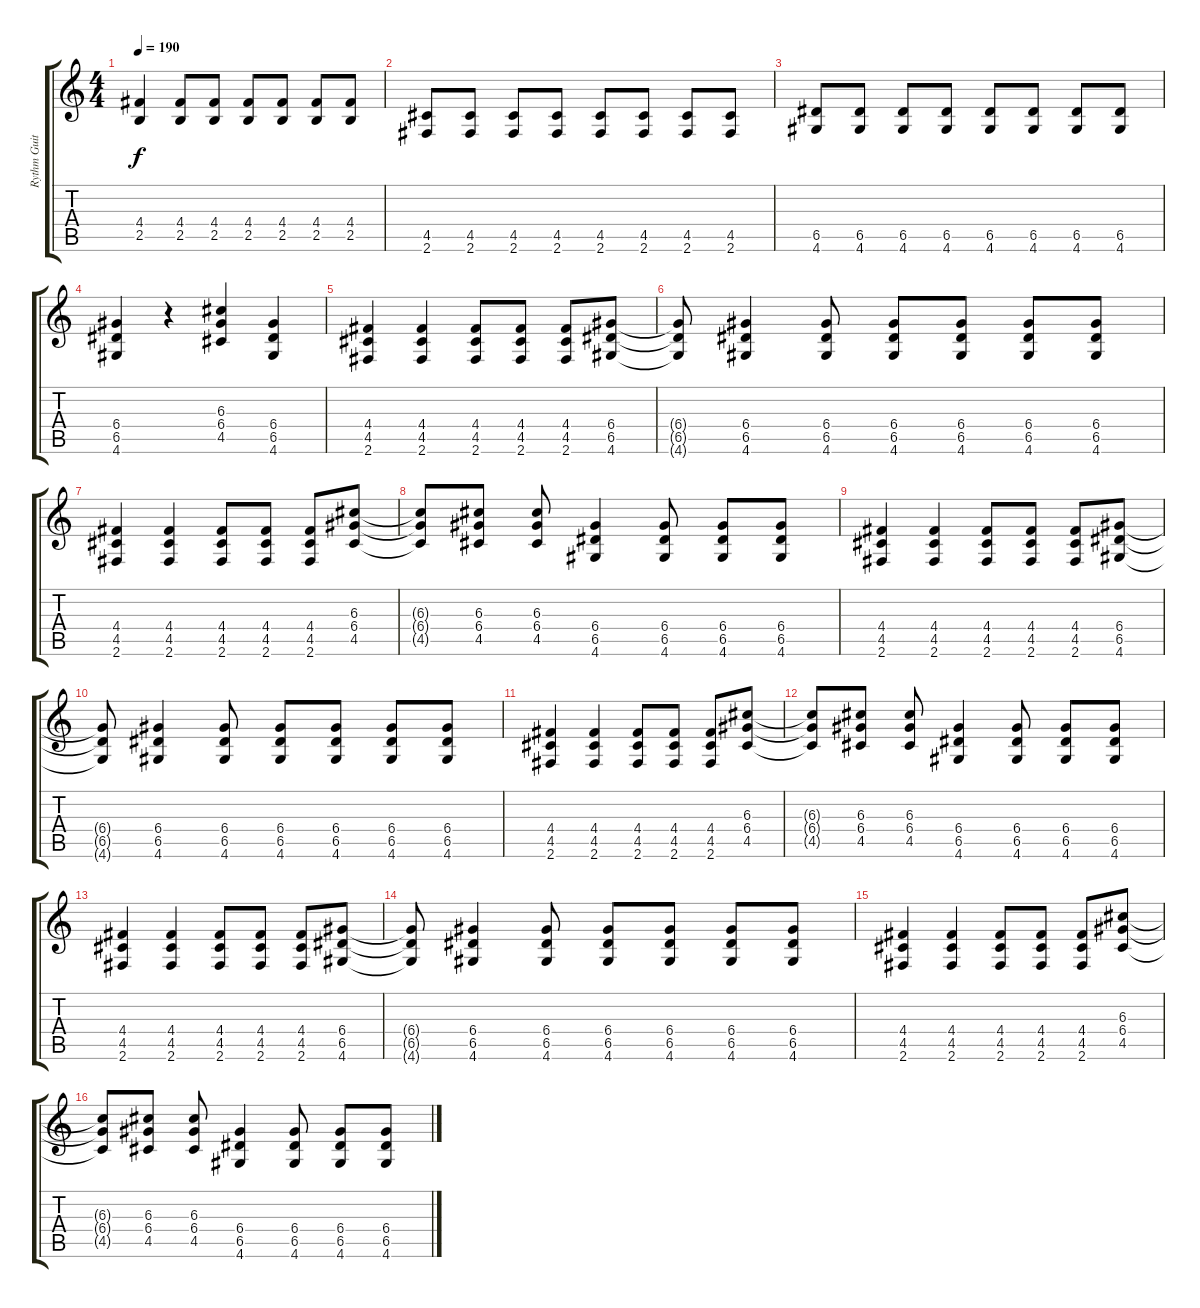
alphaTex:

\track ("Rythm Guitar" "Rythm Guit") {instrument distortionguitar}
\staff {score tabs}
\tuning (E4 B3 G3 D3 A2 E2) {hide}
\ts (4 4)
\tempo 190
\clef g2
\ks c
(4.4 2.5).4{dy f} (4.4 2.5).8 (4.4 2.5).8 (4.4 2.5).8 (4.4 2.5).8 (4.4 2.5).8 (4.4 2.5).8 |
(4.5 2.6).8 (4.5 2.6).8 (4.5 2.6).8 (4.5 2.6).8 (4.5 2.6).8 (4.5 2.6).8 (4.5 2.6).8 (4.5 2.6).8 |
(6.5 4.6).8 (6.5 4.6).8 (6.5 4.6).8 (6.5 4.6).8 (6.5 4.6).8 (6.5 4.6).8 (6.5 4.6).8 (6.5 4.6).8 |
(6.4 6.5 4.6).4 r.4 (6.3 6.4 4.5).4 (6.4 6.5 4.6).4 |
(4.4 4.5 2.6).4 (4.4 4.5 2.6).4 (4.4 4.5 2.6).8 (4.4 4.5 2.6).8 (4.4 4.5 2.6).8 (6.4 6.5 4.6).8 |
(6.4{t} 6.5{t} 4.6{t}).8 (6.4 6.5 4.6).4 (6.4 6.5 4.6).8 (6.4 6.5 4.6).8 (6.4 6.5 4.6).8 (6.4 6.5 4.6).8 (6.4 6.5 4.6).8 |
(4.4 4.5 2.6).4 (4.4 4.5 2.6).4 (4.4 4.5 2.6).8 (4.4 4.5 2.6).8 (4.4 4.5 2.6).8 (6.3 6.4 4.5).8 |
(6.3{t} 6.4{t} 4.5{t}).8 (6.3 6.4 4.5).8 (6.3 6.4 4.5).8 (6.4 6.5 4.6).4 (6.4 6.5 4.6).8 (6.4 6.5 4.6).8 (6.4 6.5 4.6).8 |
(4.4 4.5 2.6).4 (4.4 4.5 2.6).4 (4.4 4.5 2.6).8 (4.4 4.5 2.6).8 (4.4 4.5 2.6).8 (6.4 6.5 4.6).8 |
(6.4{t} 6.5{t} 4.6{t}).8 (6.4 6.5 4.6).4 (6.4 6.5 4.6).8 (6.4 6.5 4.6).8 (6.4 6.5 4.6).8 (6.4 6.5 4.6).8 (6.4 6.5 4.6).8 |
(4.4 4.5 2.6).4 (4.4 4.5 2.6).4 (4.4 4.5 2.6).8 (4.4 4.5 2.6).8 (4.4 4.5 2.6).8 (6.3 6.4 4.5).8 |
(6.3{t} 6.4{t} 4.5{t}).8 (6.3 6.4 4.5).8 (6.3 6.4 4.5).8 (6.4 6.5 4.6).4 (6.4 6.5 4.6).8 (6.4 6.5 4.6).8 (6.4 6.5 4.6).8 |
(4.4 4.5 2.6).4 (4.4 4.5 2.6).4 (4.4 4.5 2.6).8 (4.4 4.5 2.6).8 (4.4 4.5 2.6).8 (6.4 6.5 4.6).8 |
(6.4{t} 6.5{t} 4.6{t}).8 (6.4 6.5 4.6).4 (6.4 6.5 4.6).8 (6.4 6.5 4.6).8 (6.4 6.5 4.6).8 (6.4 6.5 4.6).8 (6.4 6.5 4.6).8 |
(4.4 4.5 2.6).4 (4.4 4.5 2.6).4 (4.4 4.5 2.6).8 (4.4 4.5 2.6).8 (4.4 4.5 2.6).8 (6.3 6.4 4.5).8 |
(6.3{t} 6.4{t} 4.5{t}).8 (6.3 6.4 4.5).8 (6.3 6.4 4.5).8 (6.4 6.5 4.6).4 (6.4 6.5 4.6).8 (6.4 6.5 4.6).8 (6.4 6.5 4.6).8
